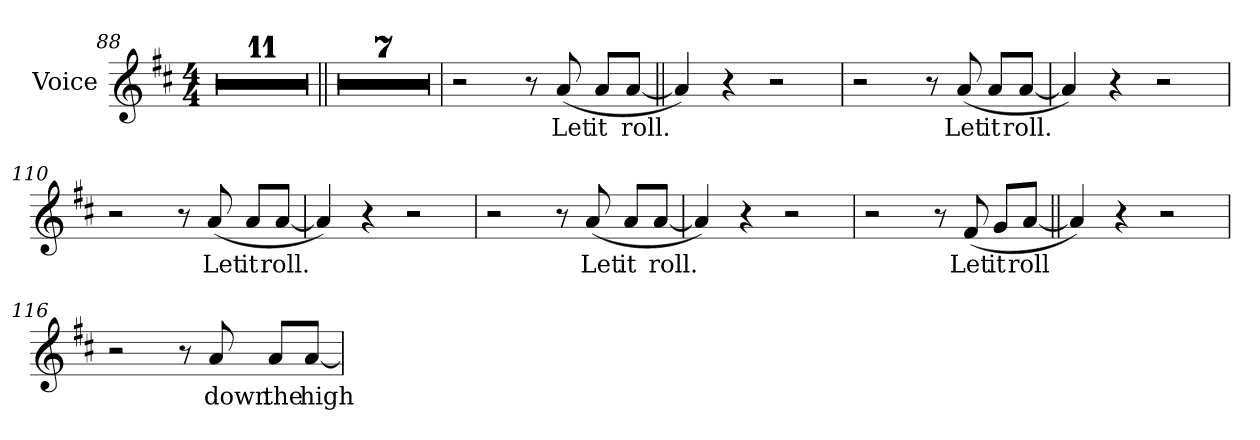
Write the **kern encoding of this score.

**kern	**text
*part1	*part1
*staff1	*staff1
*I"Voice	*
*I'Voice	*
*clefG2	*
*k[f#c#]	*
*D:	*
*M4/4	*
=88	=88
1r	.
=89	=89
1r	.
=90	=90
1r	.
!!LO:LB:g=z
=91	=91
1r	.
=92	=92
1r	.
=93	=93
1r	.
=94	=94
1r	.
=95	=95
1r	.
=96	=96
1r	.
=97	=97
1r	.
=98	=98
1r	.
=99||	=99||
1r	.
!!LO:PB:g=z
=100	=100
1r	.
=101	=101
1r	.
=102	=102
1r	.
=103	=103
1r	.
=104	=104
1r	.
=105	=105
1r	.
=106	=106
2r	.
8r	.
!	!LO:LY:b:color=#000000
(8ai/	Let
!	!LO:LY:b:color=#000000
8ai/L	it
!	!LO:LY:b:color=#000000
[8ai/J	roll.
=107||	=107||
4ai/])	.
4r	.
2r	.
!!LO:LB:g=z
=108	=108
2r	.
8r	.
!	!LO:LY:b:color=#000000
(8ai/	Let
!	!LO:LY:b:color=#000000
8ai/L	it
!	!LO:LY:b:color=#000000
[8ai/J	roll.
=109	=109
4ai/])	.
4r	.
2r	.
=110	=110
2r	.
8r	.
!	!LO:LY:b:color=#000000
(8ai/	Let
!	!LO:LY:b:color=#000000
8ai/L	it
!	!LO:LY:b:color=#000000
[8ai/J	roll.
=111	=111
4ai/])	.
4r	.
2r	.
=112	=112
2r	.
8r	.
!	!LO:LY:b:color=#000000
(8ai/	Let
!	!LO:LY:b:color=#000000
8ai/L	it
!	!LO:LY:b:color=#000000
[8ai/J	roll.
!!LO:LB:g=z
=113	=113
4ai/])	.
4r	.
2r	.
=114	=114
2r	.
8r	.
!	!LO:LY:b:color=#000000
(8f#i/	Let
!	!LO:LY:b:color=#000000
8gi/L	it
!	!LO:LY:b:color=#000000
[8ai/J	roll
=115||	=115||
4ai/])	.
4r	.
2r	.
=116	=116
2r	.
8r	.
!	!LO:LY:b:color=#000000
8ai/	down
!	!LO:LY:b:color=#000000
8ai/L	the
!	!LO:LY:b:color=#000000
[8ai/J	high-
=	=
*-	*-
